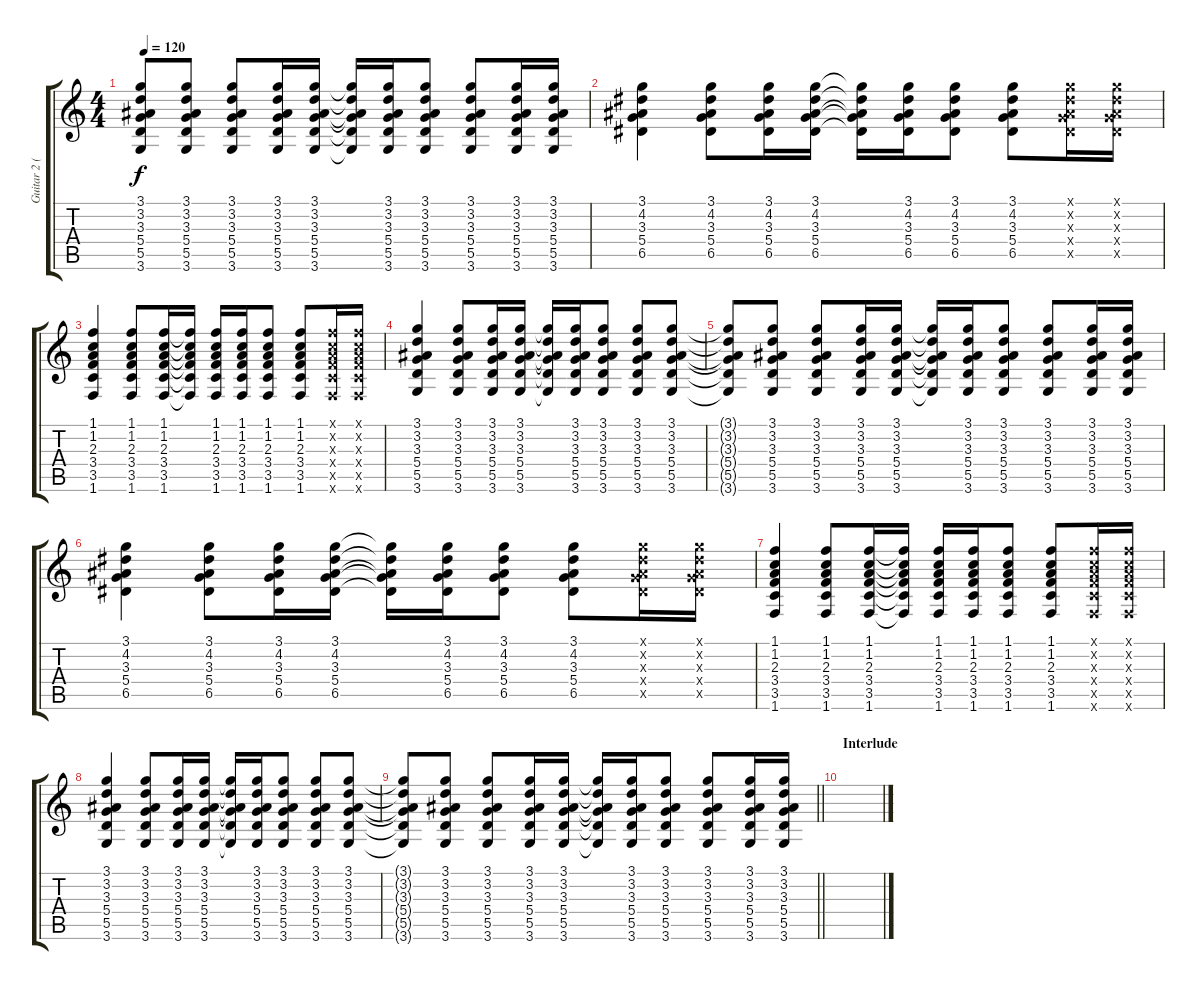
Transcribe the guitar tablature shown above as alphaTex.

\track ("Guitar 2 (Acoustic)" "Guitar 2 (") {instrument acousticguitarsteel}
\staff {score tabs}
\tuning (E4 B3 G3 D3 A2 E2) {hide}
\ts (4 4)
\tempo 120
\clef g2
\ks c
(3.1{t} 3.2{t} 3.3{t} 5.4{t} 5.5{t} 3.6{t}).8{dy f} (3.1 3.2 3.3 5.4 5.5 3.6).8 (3.1 3.2 3.3 5.4 5.5 3.6).8 (3.1 3.2 3.3 5.4 5.5 3.6).16 (3.1 3.2 3.3 5.4 5.5 3.6).16 (3.1{t} 3.2{t} 3.3{t} 5.4{t} 5.5{t} 3.6{t}).16 (3.1 3.2 3.3 5.4 5.5 3.6).16 (3.1 3.2 3.3 5.4 5.5 3.6).8 (3.1 3.2 3.3 5.4 5.5 3.6).8 (3.1 3.2 3.3 5.4 5.5 3.6).16 (3.1 3.2 3.3 5.4 5.5 3.6).16 |
(3.1 4.2 3.3 5.4 6.5).4 (3.1 4.2 3.3 5.4 6.5).8 (3.1 4.2 3.3 5.4 6.5).16 (3.1 4.2 3.3 5.4 6.5).16 (3.1{t} 4.2{t} 3.3{t} 5.4{t} 6.5{t}).16 (3.1 4.2 3.3 5.4 6.5).16 (3.1 4.2 3.3 5.4 6.5).8 (3.1 4.2 3.3 5.4 6.5).8 (3.1{x} 4.2{x} 3.3{x} 5.4{x} 6.5{x}).16 (3.1{x} 4.2{x} 3.3{x} 5.4{x} 6.5{x}).16 |
(1.1 1.2 2.3 3.4 3.5 1.6).4 (1.1 1.2 2.3 3.4 3.5 1.6).8 (1.1 1.2 2.3 3.4 3.5 1.6).16 (1.1{t} 1.2{t} 2.3{t} 3.4{t} 3.5{t} 1.6{t}).16 (1.1 1.2 2.3 3.4 3.5 1.6).16 (1.1 1.2 2.3 3.4 3.5 1.6).16 (1.1 1.2 2.3 3.4 3.5 1.6).8 (1.1 1.2 2.3 3.4 3.5 1.6).8 (1.1{x} 1.2{x} 2.3{x} 3.4{x} 3.5{x} 1.6{x}).16 (1.1{x} 1.2{x} 2.3{x} 3.4{x} 3.5{x} 1.6{x}).16 |
(3.1 3.2 3.3 5.4 5.5 3.6).4 (3.1 3.2 3.3 5.4 5.5 3.6).8 (3.1 3.2 3.3 5.4 5.5 3.6).16 (3.1 3.2 3.3 5.4 5.5 3.6).16 (3.1{t} 3.2{t} 3.3{t} 5.4{t} 5.5{t} 3.6{t}).16 (3.1 3.2 3.3 5.4 5.5 3.6).16 (3.1 3.2 3.3 5.4 5.5 3.6).8 (3.1 3.2 3.3 5.4 5.5 3.6).8 (3.1 3.2 3.3 5.4 5.5 3.6).8 |
(3.1{t} 3.2{t} 3.3{t} 5.4{t} 5.5{t} 3.6{t}).8 (3.1 3.2 3.3 5.4 5.5 3.6).8 (3.1 3.2 3.3 5.4 5.5 3.6).8 (3.1 3.2 3.3 5.4 5.5 3.6).16 (3.1 3.2 3.3 5.4 5.5 3.6).16 (3.1{t} 3.2{t} 3.3{t} 5.4{t} 5.5{t} 3.6{t}).16 (3.1 3.2 3.3 5.4 5.5 3.6).16 (3.1 3.2 3.3 5.4 5.5 3.6).8 (3.1 3.2 3.3 5.4 5.5 3.6).8 (3.1 3.2 3.3 5.4 5.5 3.6).16 (3.1 3.2 3.3 5.4 5.5 3.6).16 |
(3.1 4.2 3.3 5.4 6.5).4 (3.1 4.2 3.3 5.4 6.5).8 (3.1 4.2 3.3 5.4 6.5).16 (3.1 4.2 3.3 5.4 6.5).16 (3.1{t} 4.2{t} 3.3{t} 5.4{t} 6.5{t}).16 (3.1 4.2 3.3 5.4 6.5).16 (3.1 4.2 3.3 5.4 6.5).8 (3.1 4.2 3.3 5.4 6.5).8 (3.1{x} 4.2{x} 3.3{x} 5.4{x} 6.5{x}).16 (3.1{x} 4.2{x} 3.3{x} 5.4{x} 6.5{x}).16 |
(1.1 1.2 2.3 3.4 3.5 1.6).4 (1.1 1.2 2.3 3.4 3.5 1.6).8 (1.1 1.2 2.3 3.4 3.5 1.6).16 (1.1{t} 1.2{t} 2.3{t} 3.4{t} 3.5{t} 1.6{t}).16 (1.1 1.2 2.3 3.4 3.5 1.6).16 (1.1 1.2 2.3 3.4 3.5 1.6).16 (1.1 1.2 2.3 3.4 3.5 1.6).8 (1.1 1.2 2.3 3.4 3.5 1.6).8 (1.1{x} 1.2{x} 2.3{x} 3.4{x} 3.5{x} 1.6{x}).16 (1.1{x} 1.2{x} 2.3{x} 3.4{x} 3.5{x} 1.6{x}).16 |
(3.1 3.2 3.3 5.4 5.5 3.6).4 (3.1 3.2 3.3 5.4 5.5 3.6).8 (3.1 3.2 3.3 5.4 5.5 3.6).16 (3.1 3.2 3.3 5.4 5.5 3.6).16 (3.1{t} 3.2{t} 3.3{t} 5.4{t} 5.5{t} 3.6{t}).16 (3.1 3.2 3.3 5.4 5.5 3.6).16 (3.1 3.2 3.3 5.4 5.5 3.6).8 (3.1 3.2 3.3 5.4 5.5 3.6).8 (3.1 3.2 3.3 5.4 5.5 3.6).8 |
\barLineRight lightlight
(3.1{t} 3.2{t} 3.3{t} 5.4{t} 5.5{t} 3.6{t}).8 (3.1 3.2 3.3 5.4 5.5 3.6).8 (3.1 3.2 3.3 5.4 5.5 3.6).8 (3.1 3.2 3.3 5.4 5.5 3.6).16 (3.1 3.2 3.3 5.4 5.5 3.6).16 (3.1{t} 3.2{t} 3.3{t} 5.4{t} 5.5{t} 3.6{t}).16 (3.1 3.2 3.3 5.4 5.5 3.6).16 (3.1 3.2 3.3 5.4 5.5 3.6).8 (3.1 3.2 3.3 5.4 5.5 3.6).8 (3.1 3.2 3.3 5.4 5.5 3.6).16 (3.1 3.2 3.3 5.4 5.5 3.6).16 |
\section ("" "Interlude")
